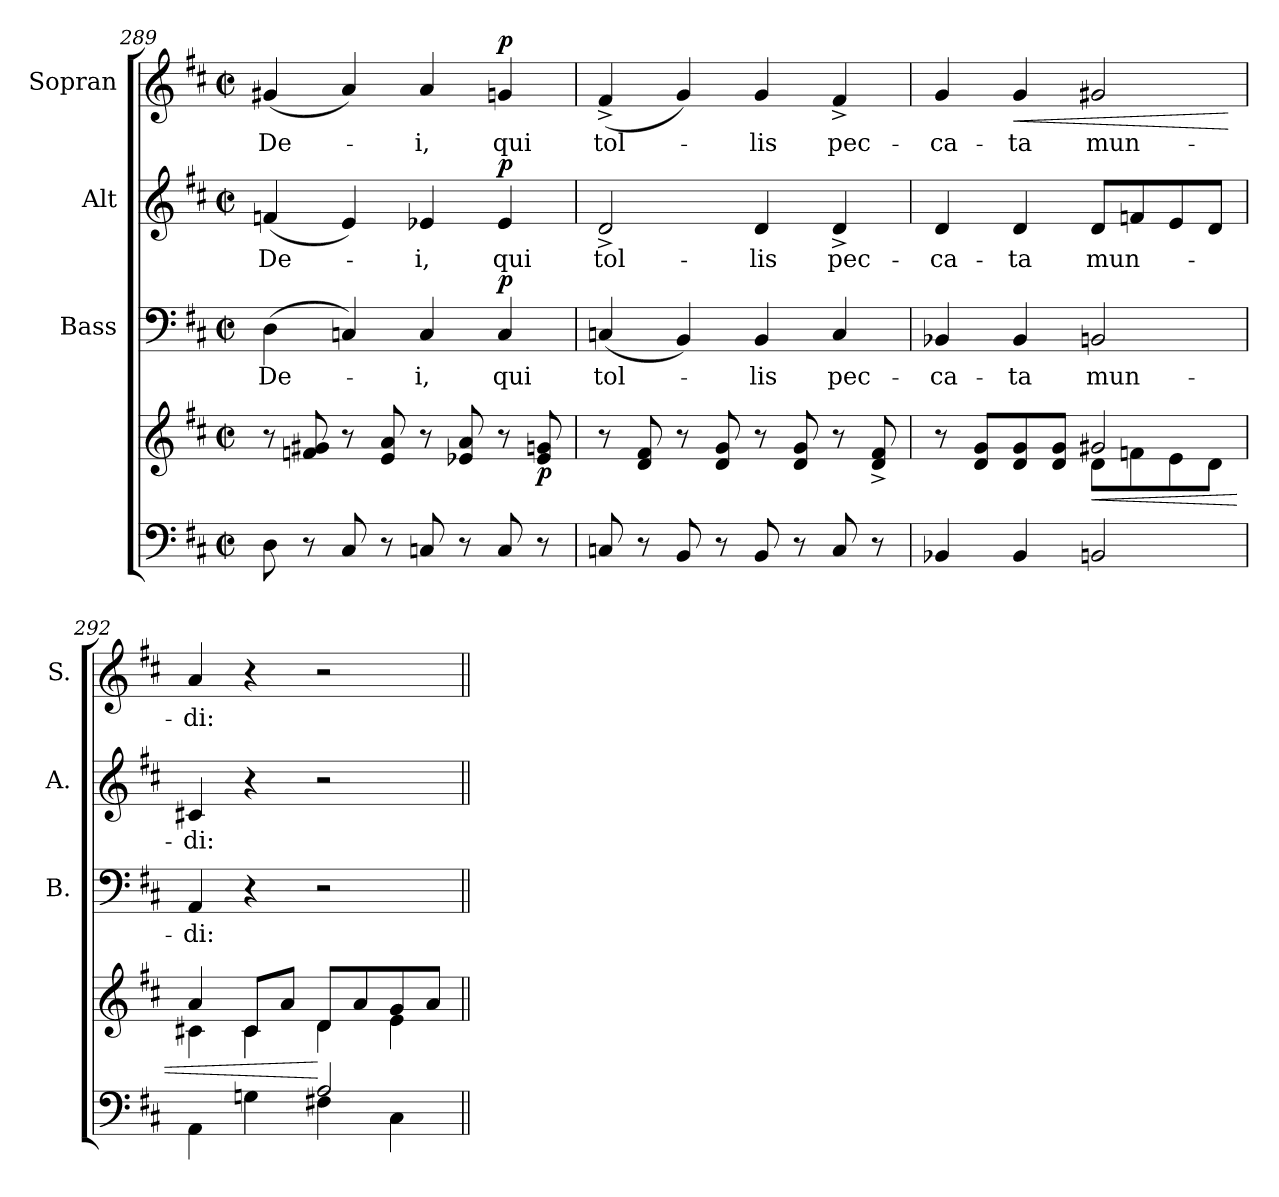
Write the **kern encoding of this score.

**kern	**kern	**dynam	**kern	**text	**dynam	**kern	**text	**dynam	**kern	**text	**dynam
*part4	*part4	*part4	*part3	*part3	*part3	*part2	*part2	*part2	*part1	*part1	*part1
*staff5	*staff4	*staff4/5	*staff3	*staff3	*staff3	*staff2	*staff2	*staff2	*staff1	*staff1	*staff1
*	*	*	*I"Bass	*	*	*I"Alt	*	*	*I"Sopran	*	*
*	*	*	*I'B.	*	*	*I'A.	*	*	*I'S.	*	*
!!LO:PB:g=z
*clefF4	*clefG2	*	*clefF4	*	*	*clefG2	*	*	*clefG2	*	*
*k[f#c#]	*k[f#c#]	*	*k[f#c#]	*	*	*k[f#c#]	*	*	*k[f#c#]	*	*
*D:	*D:	*	*D:	*	*	*D:	*	*	*D:	*	*
*M2/2	*M2/2	*	*M2/2	*	*	*M2/2	*	*	*M2/2	*	*
*met(c|)	*met(c|)	*	*met(c|)	*	*	*met(c|)	*	*	*met(c|)	*	*
=289	=289	=289	=289	=289	=289	=289	=289	=289	=289	=289	=289
!	!	!	!	!LO:LY:b	!	!	!LO:LY:b	!	!	!LO:LY:b	!
8D\	8r	.	(>4D\	De-	.	(<4fn/	De-	.	(<4g#X/	De-	.
8r	8fn/ 8g#X/	.	.	.	.	.	.	.	.	.	.
8C#/	8r	.	4Cn/)	.	.	4e/)	.	.	4a/)	.	.
8r	8e/ 8a/	.	.	.	.	.	.	.	.	.	.
!	!	!	!	!LO:LY:b	!	!	!LO:LY:b	!	!	!LO:LY:b	!
8Cn/	8r	.	4C/	-i,	.	4e-X/	-i,	.	4a/	-i,	.
8r	8e-X/ 8a/	.	.	.	.	.	.	.	.	.	.
!	!	!	!	!LO:LY:b	!LO:DY:a	!	!LO:LY:b	!LO:DY:a	!	!LO:LY:b	!LO:DY:a
8C/	8r	.	4C/	qui	p	4e-/	qui	p	4gn/	qui	p
!	!	!LO:DY:b	!	!	!	!	!	!	!	!	!
8r	8e-/ 8gn/	p	.	.	.	.	.	.	.	.	.
=290	=290	=290	=290	=290	=290	=290	=290	=290	=290	=290	=290
!	!	!	!	!LO:LY:b	!	!	!LO:LY:b	!	!	!LO:LY:b	!
8Cn/	8r	.	(<4Cn/	tol-	.	2d^>/	tol-	.	(<4f#^>/	tol-	.
8r	8d/ 8f#/	.	.	.	.	.	.	.	.	.	.
8BB/	8r	.	4BB/)	.	.	.	.	.	4g/)	.	.
8r	8d/ 8g/	.	.	.	.	.	.	.	.	.	.
!	!	!	!	!LO:LY:b	!	!	!LO:LY:b	!	!	!LO:LY:b	!
8BB/	8r	.	4BB/	-lis	.	4d/	-lis	.	4g/	-lis	.
8r	8d/ 8g/	.	.	.	.	.	.	.	.	.	.
!	!	!	!	!LO:LY:b	!	!	!LO:LY:b	!	!	!LO:LY:b	!
8C/	8r	.	4C/	pec-	.	4d^>/	pec-	.	4f#^>/	pec-	.
8r	8d/^< 8f#/^<	.	.	.	.	.	.	.	.	.	.
=291	=291	=291	=291	=291	=291	=291	=291	=291	=291	=291	=291
*	*^	*	*	*	*	*	*	*	*	*	*
!	!	!	!	!	!LO:LY:b	!	!	!LO:LY:b	!	!	!LO:LY:b	!
4BB-X/	8r	2ryy	.	4BB-X/	-ca-	.	4d/	-ca-	.	4g/	-ca-	.
.	8d/ 8g/L	.	.	.	.	.	.	.	.	.	.	.
!	!	!	!	!	!LO:LY:b	!	!	!LO:LY:b	!	!	!LO:LY:b	!LO:HP:b
4BB-/	8d/ 8g/	.	.	4BB-/	-ta	.	4d/	-ta	.	4g/	-ta	<
.	8d/ 8g/J	.	.	.	.	.	.	.	.	.	.	.
!	!	!	!LO:HP:b	!	!LO:LY:b	!	!	!LO:LY:b	!	!	!LO:LY:b	!
2BBn/	2g#X/	8d\L	<	2BBn/	mun-	.	8d/L	mun-	.	2g#X/	mun-	.
.	.	8fn\	.	.	.	.	8fn/	.	.	.	.	.
.	.	8e\	.	.	.	.	8e/	.	.	.	.	.
.	.	8d\J	.	.	.	.	8d/J	.	.	.	.	.
*	*v	*v	*	*	*	*	*	*	*	*	*	*
.	.	.	.	.	.	.	.	.	.	.	[
=292	=292	=292	=292	=292	=292	=292	=292	=292	=292	=292	=292
*^	*^	*	*	*	*	*	*	*	*	*	*
!	!	!	!	!	!	!LO:LY:b	!	!	!LO:LY:b	!	!	!LO:LY:b	!
2ryy	4AA\	4a/	4c#X\	.	4AA/	-di:	.	4c#X/	-di:	.	4a/	-di:	.
.	4Gn\	8c#/L	4c#\	.	4r	.	.	4r	.	.	4r	.	.
.	.	8a/J	.	.	.	.	.	.	.	.	.	.	.
2A/	4F#X\	8d/L	4d\	[	2r	.	.	2r	.	.	2r	.	.
.	.	8a/	.	.	.	.	.	.	.	.	.	.	.
.	4C#\	8g/	4e\	.	.	.	.	.	.	.	.	.	.
.	.	8a/J	.	.	.	.	.	.	.	.	.	.	.
*v	*v	*	*	*	*	*	*	*	*	*	*	*	*
*	*v	*v	*	*	*	*	*	*	*	*	*	*
=||	=||	=||	=||	=||	=||	=||	=||	=||	=||	=||	=||
*-	*-	*-	*-	*-	*-	*-	*-	*-	*-	*-	*-
